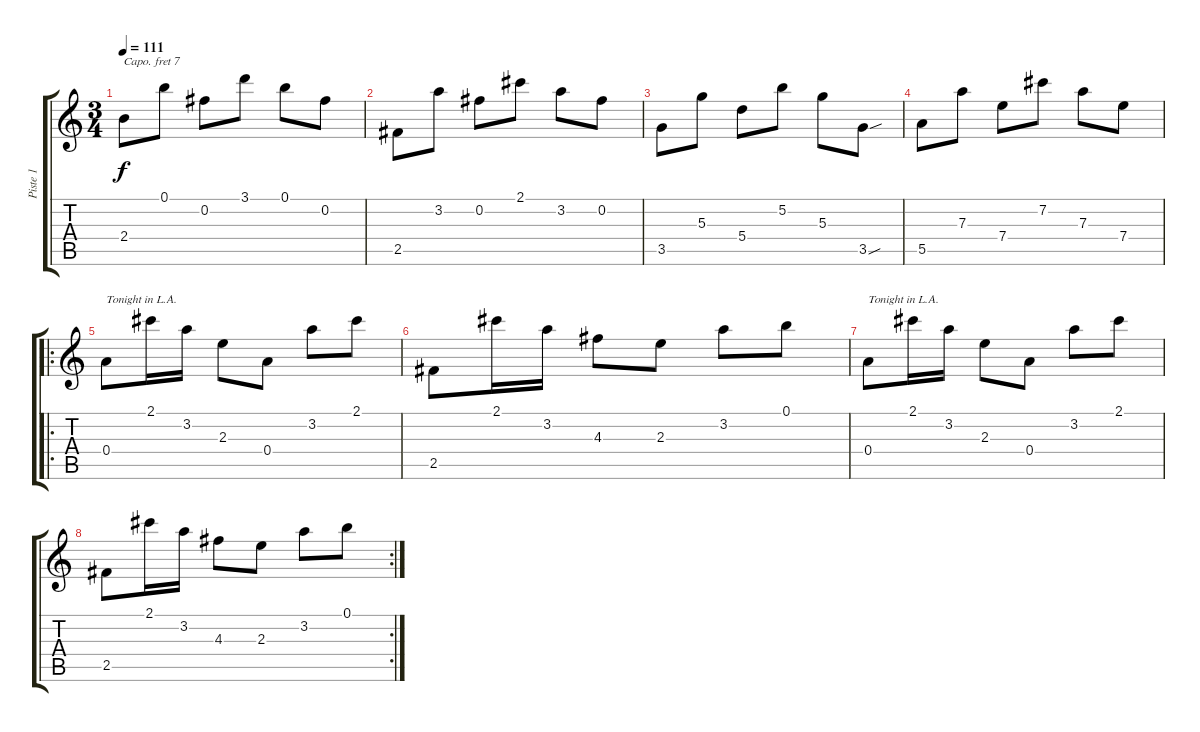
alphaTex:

\track ("Piste 1" "Piste 1") {instrument electricguitarclean}
\staff {score tabs}
\capo 7
\tuning (E4 B3 G3 D3 A2 E2) {hide}
\ts (3 4)
\tempo 111
\clef g2
\ks c
2.4.8{dy f} 0.1.8 0.2.8 3.1.8 0.1.8 0.2.8 |
2.5.8 3.2.8 0.2.8 2.1.8 3.2.8 0.2.8 |
3.5.8 5.3.8 5.4.8 5.2.8 5.3.8 3.5{sou}.8 |
5.5.8 7.3.8 7.4.8 7.2.8 7.3.8 7.4.8 |
\ro
0.4.8{txt "Tonight in L.A."} 2.1.16 3.2.16 2.3.8 0.4.8 3.2.8 2.1.8 |
2.5.8 2.1.16 3.2.16 4.3.8 2.3.8 3.2.8 0.1.8 |
0.4.8{txt "Tonight in L.A."} 2.1.16 3.2.16 2.3.8 0.4.8 3.2.8 2.1.8 |
\rc 2
2.5.8 2.1.16 3.2.16 4.3.8 2.3.8 3.2.8 0.1.8
